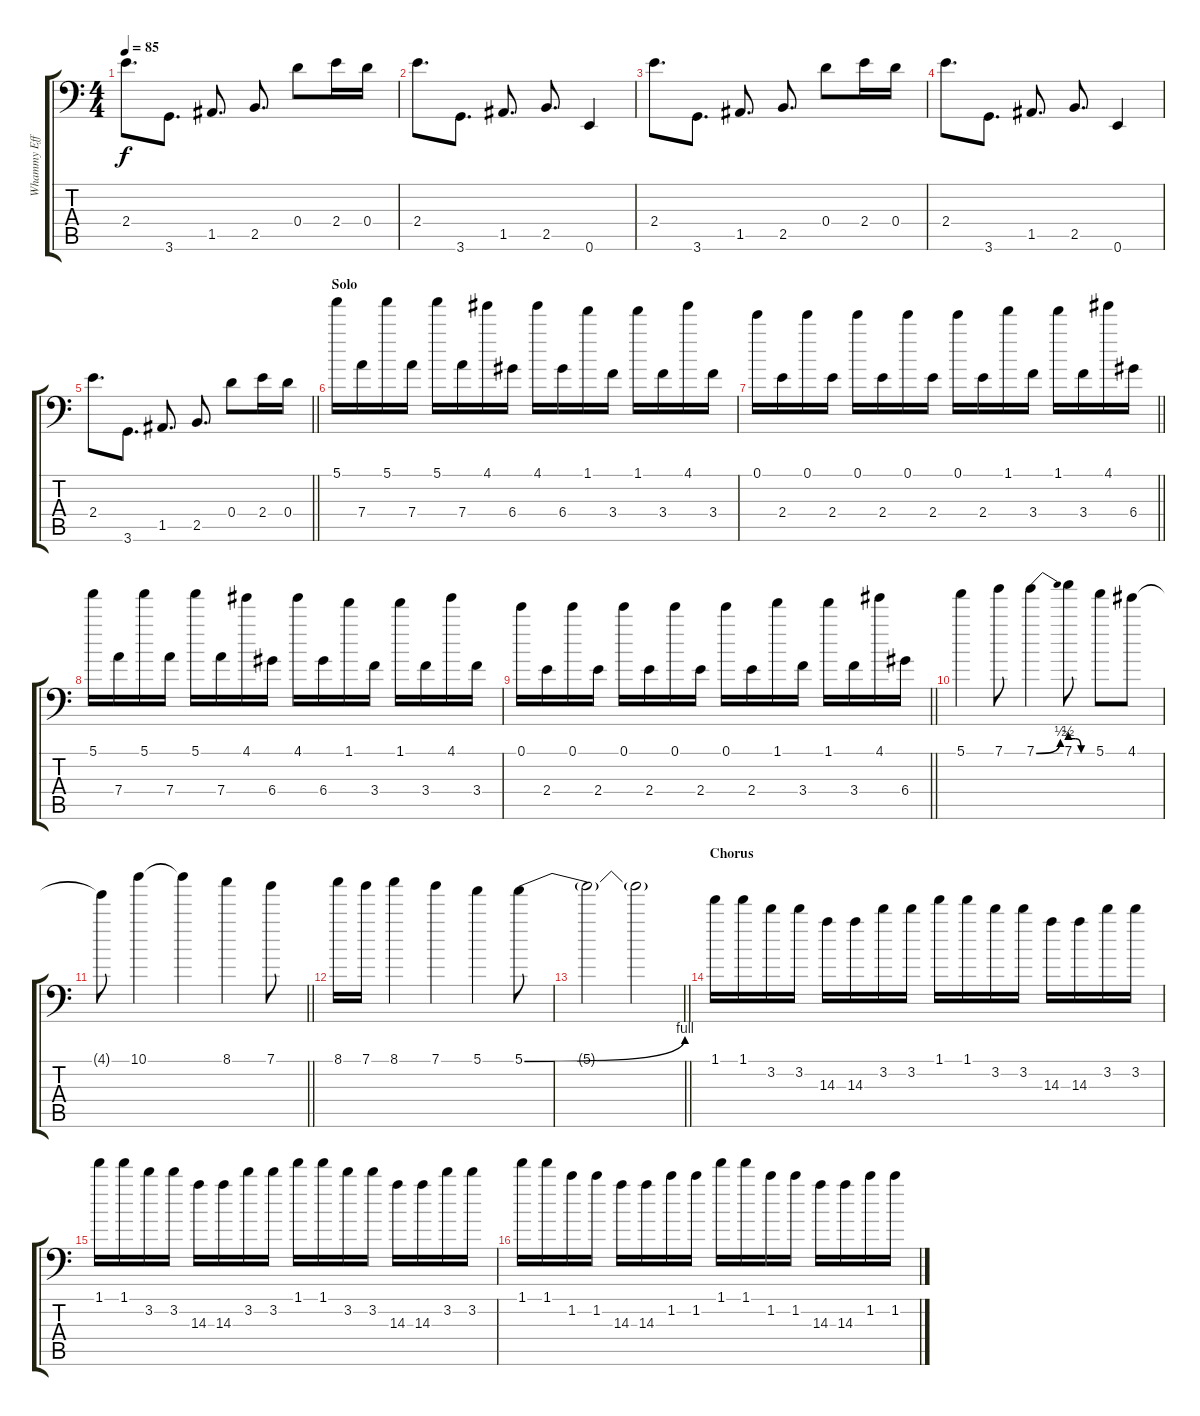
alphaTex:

\track ("Whammy Effect (+1-1)" "Whammy Eff") {instrument distortionguitar}
\staff {score tabs}
\tuning (E5 B4 G3 D3 A1 E1) {hide}
\ts (4 4)
\tempo 85
\clef f4
\ks c
2.4.8{d dy f} 3.6.8{d} 1.5.8{d} 2.5.8{d} 0.4.8 2.4.16 0.4.16 |
2.4.8{d} 3.6.8{d} 1.5.8{d} 2.5.8{d} 0.6.4 |
2.4.8{d} 3.6.8{d} 1.5.8{d} 2.5.8{d} 0.4.8 2.4.16 0.4.16 |
2.4.8{d} 3.6.8{d} 1.5.8{d} 2.5.8{d} 0.6.4 |
\barLineRight lightlight
2.4.8{d} 3.6.8{d} 1.5.8{d} 2.5.8{d} 0.4.8 2.4.16 0.4.16 |
\section ("" "Solo")
5.1.16 7.4.16 5.1.16 7.4.16 5.1.16 7.4.16 4.1.16 6.4.16 4.1.16 6.4.16 1.1.16 3.4.16 1.1.16 3.4.16 4.1.16 3.4.16 |
\barLineRight lightlight
0.1.16 2.4.16 0.1.16 2.4.16 0.1.16 2.4.16 0.1.16 2.4.16 0.1.16 2.4.16 1.1.16 3.4.16 1.1.16 3.4.16 4.1.16 6.4.16 |
5.1.16 7.4.16 5.1.16 7.4.16 5.1.16 7.4.16 4.1.16 6.4.16 4.1.16 6.4.16 1.1.16 3.4.16 1.1.16 3.4.16 4.1.16 3.4.16 |
\barLineRight lightlight
0.1.16 2.4.16 0.1.16 2.4.16 0.1.16 2.4.16 0.1.16 2.4.16 0.1.16 2.4.16 1.1.16 3.4.16 1.1.16 3.4.16 4.1.16 6.4.16 |
5.1.4 7.1.8 7.1{be (bend 0 0 60 2)}.4 7.1{be (custom 0 2 15 2 30 0 60 0)}.8 5.1.8 4.1.8 |
\barLineRight lightlight
4.1{t}.8 10.1.4 10.1{t}.4 8.1.4 7.1.8 |
8.1.16 7.1.16 8.1.4 7.1.4 5.1.4 5.1{be (bend 0 0 60 4)}.8 |
\barLineRight lightlight
5.1{t}.2 5.1{t}.2 |
\section ("" "Chorus")
1.1.16{balance 16} 1.1.16 3.2.16 3.2.16 14.3.16 14.3.16 3.2.16 3.2.16 1.1.16 1.1.16 3.2.16 3.2.16 14.3.16 14.3.16 3.2.16 3.2.16 |
1.1.16{balance 16} 1.1.16 3.2.16 3.2.16 14.3.16 14.3.16 3.2.16 3.2.16 1.1.16 1.1.16 3.2.16 3.2.16 14.3.16 14.3.16 3.2.16 3.2.16 |
1.1.16 1.1.16 1.2.16 1.2.16 14.3.16 14.3.16 1.2.16 1.2.16 1.1.16 1.1.16 1.2.16 1.2.16 14.3.16 14.3.16 1.2.16 1.2.16
